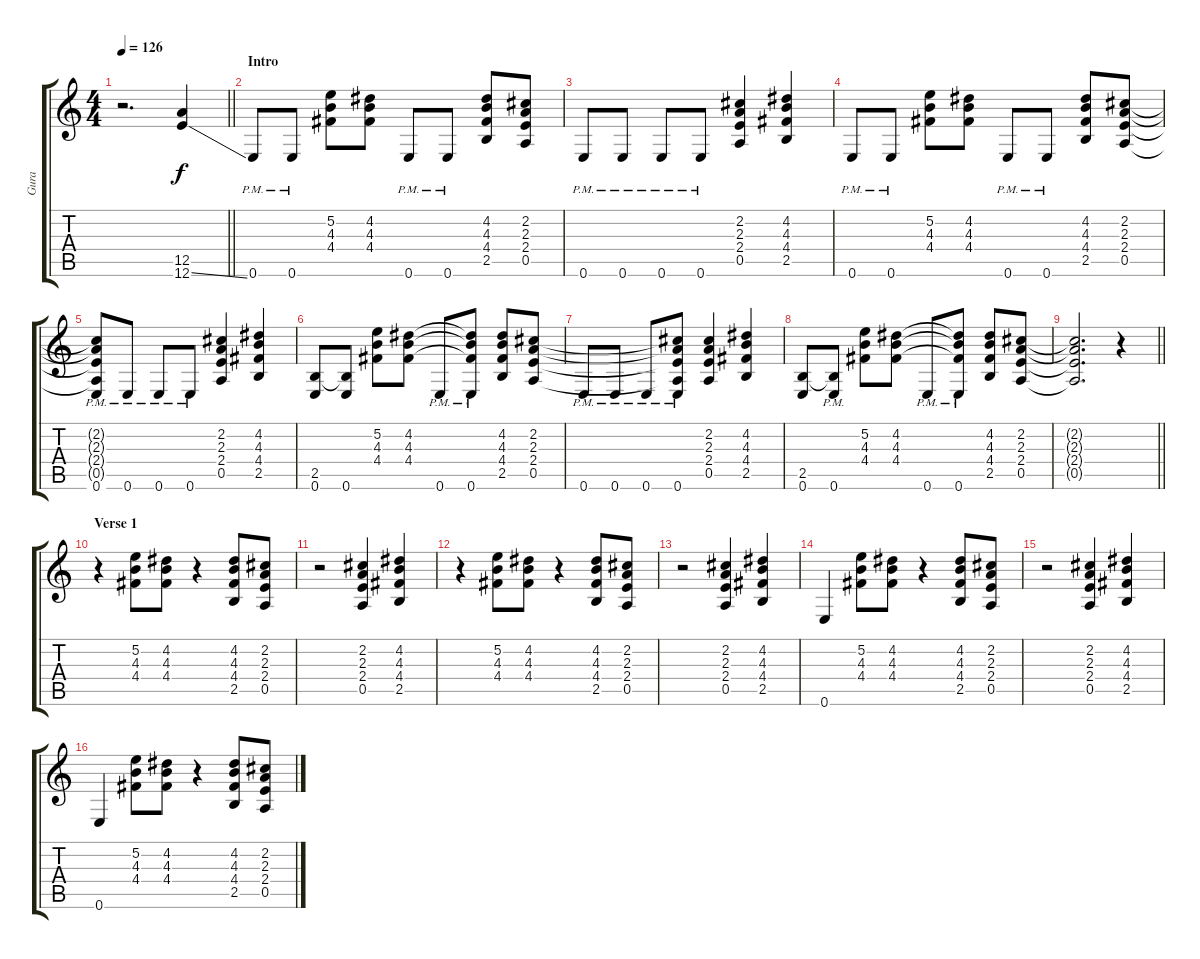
\track ("Gura" "Gura") {instrument distortionguitar}
\staff {score tabs}
\tuning (E4 B3 G3 D3 A2 E2) {hide}
\ts (4 4)
\tempo 126
\clef g2
\barLineRight lightlight
\ks c
r.2{d dy f instrument distortionguitar} (12.5 12.6{ss}).4 |
\section ("" "Intro")
0.6{pm}.8 0.6{pm}.8 (5.2 4.3 4.4).8 (4.2 4.3 4.4).8 0.6{pm}.8 0.6{pm}.8 (4.2 4.3 4.4 2.5).8 (2.2 2.3 2.4 0.5).8 |
0.6{pm}.8 0.6{pm}.8 0.6{pm}.8 0.6{pm}.8 (2.2 2.3 2.4 0.5).4 (4.2 4.3 4.4 2.5).4 |
0.6{pm}.8 0.6{pm}.8 (5.2 4.3 4.4).8 (4.2 4.3 4.4).8 0.6{pm}.8 0.6{pm}.8 (4.2 4.3 4.4 2.5).8 (2.2 2.3 2.4 0.5).8 |
(2.2{t} 2.3{t} 2.4{t} 0.5{t} 0.6{pm}).8 0.6{pm}.8 0.6{pm}.8 0.6{pm}.8 (2.2 2.3 2.4 0.5).4 (4.2 4.3 4.4 2.5).4 |
(2.5 0.6).8 (2.5{t} 0.6).8 (5.2 4.3 4.4).8 (4.2 4.3 4.4).8 0.6{pm}.8 (4.2{t} 4.3{t} 4.4{t} 0.6{pm}).8 (4.2 4.3 4.4 2.5).8 (2.2 2.3 2.4 0.5).8 |
0.6{pm}.8 0.6{pm}.8 0.6{pm}.8 (2.2{t} 2.3{t} 2.4{t} 0.5{t} 0.6{pm}).8 (2.2 2.3 2.4 0.5).4 (4.2 4.3 4.4 2.5).4 |
(2.5 0.6).8 (2.5{t} 0.6{pm}).8 (5.2 4.3 4.4).8 (4.2 4.3 4.4).8 0.6{pm}.8 (4.2{t} 4.3{t} 4.4{t} 0.6{pm}).8 (4.2 4.3 4.4 2.5).8 (2.2 2.3 2.4 0.5).8 |
\barLineRight lightlight
(2.2{t} 2.3{t} 2.4{t} 0.5{t}).2{d} r.4 |
\section ("" "Verse 1")
r.4 (5.2 4.3 4.4).8 (4.2 4.3 4.4).8 r.4 (4.2 4.3 4.4 2.5).8 (2.2 2.3 2.4 0.5).8 |
r.2 (2.2 2.3 2.4 0.5).4 (4.2 4.3 4.4 2.5).4 |
r.4 (5.2 4.3 4.4).8 (4.2 4.3 4.4).8 r.4 (4.2 4.3 4.4 2.5).8 (2.2 2.3 2.4 0.5).8 |
r.2 (2.2 2.3 2.4 0.5).4 (4.2 4.3 4.4 2.5).4 |
0.6.4 (5.2 4.3 4.4).8 (4.2 4.3 4.4).8 r.4 (4.2 4.3 4.4 2.5).8 (2.2 2.3 2.4 0.5).8 |
r.2 (2.2 2.3 2.4 0.5).4 (4.2 4.3 4.4 2.5).4 |
0.6.4 (5.2 4.3 4.4).8 (4.2 4.3 4.4).8 r.4 (4.2 4.3 4.4 2.5).8 (2.2 2.3 2.4 0.5).8
